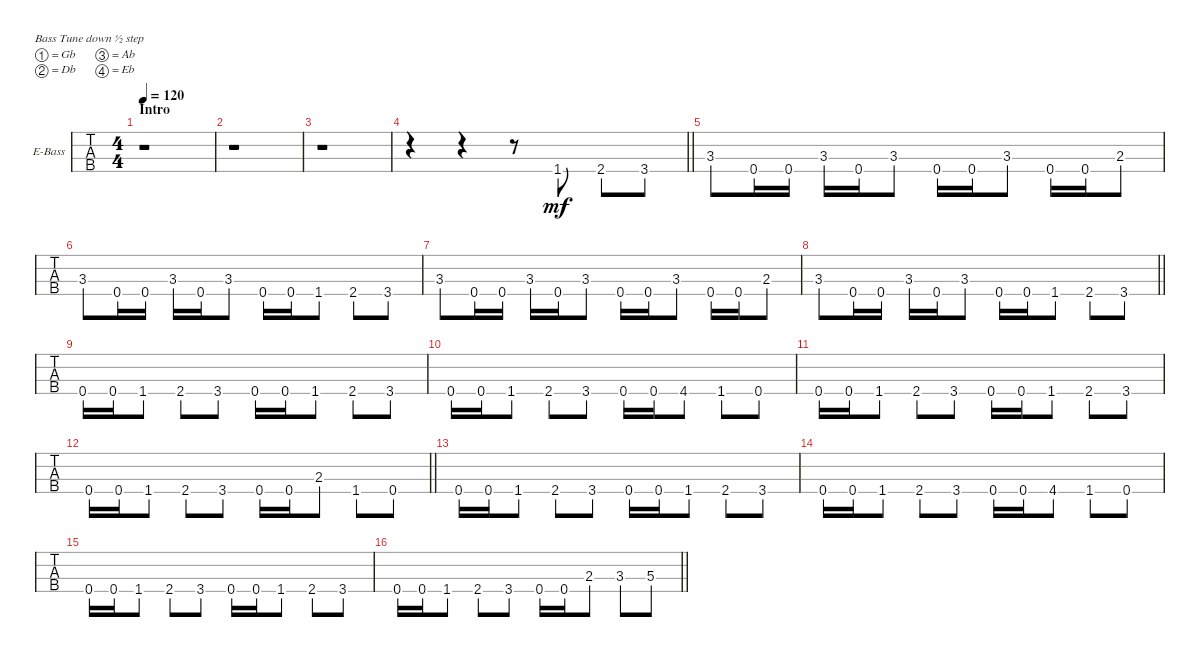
\defaultSystemsLayout 4
\bracketExtendMode groupsimilarinstruments
\firstSystemTrackNameOrientation horizontal
\otherSystemsTrackNameOrientation horizontal
\track ("Electric Bass" "E-Bass") {instrument electricbassfinger}
\staff {tabs}
\tuning (Gb2 Db2 Ab1 Eb1)
\ts (4 4)
\beaming (8 2 2 2 2)
\section ("" "Intro")
\tempo 120
\clef f4
\ks c
r.1{dy mf instrument electricbassfinger} |
\scale
0.479821 r.1 |
\scale
0.26009 r.1 |
\scale
0.26009
\barLineRight lightlight
r.4 r.4 r.8 1.4.8 2.4.8 3.4.8 |
3.3.8 0.4.16 0.4.16 3.3.16 0.4.16 3.3.8 0.4.16 0.4.16 3.3.8 0.4.16 0.4.16 2.3.8 |
3.3.8 0.4.16 0.4.16 3.3.16 0.4.16 3.3.8 0.4.16 0.4.16 1.4.8 2.4.8 3.4.8 |
3.3.8 0.4.16 0.4.16 3.3.16 0.4.16 3.3.8 0.4.16 0.4.16 3.3.8 0.4.16 0.4.16 2.3.8 |
\barLineRight lightlight
3.3.8 0.4.16 0.4.16 3.3.16 0.4.16 3.3.8 0.4.16 0.4.16 1.4.8 2.4.8 3.4.8 |
0.4.16 0.4.16 1.4.8 2.4.8 3.4.8 0.4.16 0.4.16 1.4.8 2.4.8 3.4.8 |
0.4.16 0.4.16 1.4.8 2.4.8 3.4.8 0.4.16 0.4.16 4.4.8 1.4.8 0.4.8 |
0.4.16 0.4.16 1.4.8 2.4.8 3.4.8 0.4.16 0.4.16 1.4.8 2.4.8 3.4.8 |
\barLineRight lightlight
0.4.16 0.4.16 1.4.8 2.4.8 3.4.8 0.4.16 0.4.16 2.3.8 1.4.8 0.4.8 |
0.4.16 0.4.16 1.4.8 2.4.8 3.4.8 0.4.16 0.4.16 1.4.8 2.4.8 3.4.8 |
0.4.16 0.4.16 1.4.8 2.4.8 3.4.8 0.4.16 0.4.16 4.4.8 1.4.8 0.4.8 |
0.4.16 0.4.16 1.4.8 2.4.8 3.4.8 0.4.16 0.4.16 1.4.8 2.4.8 3.4.8 |
\barLineRight lightlight
0.4.16 0.4.16 1.4.8 2.4.8 3.4.8 0.4.16 0.4.16 2.3.8 3.3.8 5.3.8
